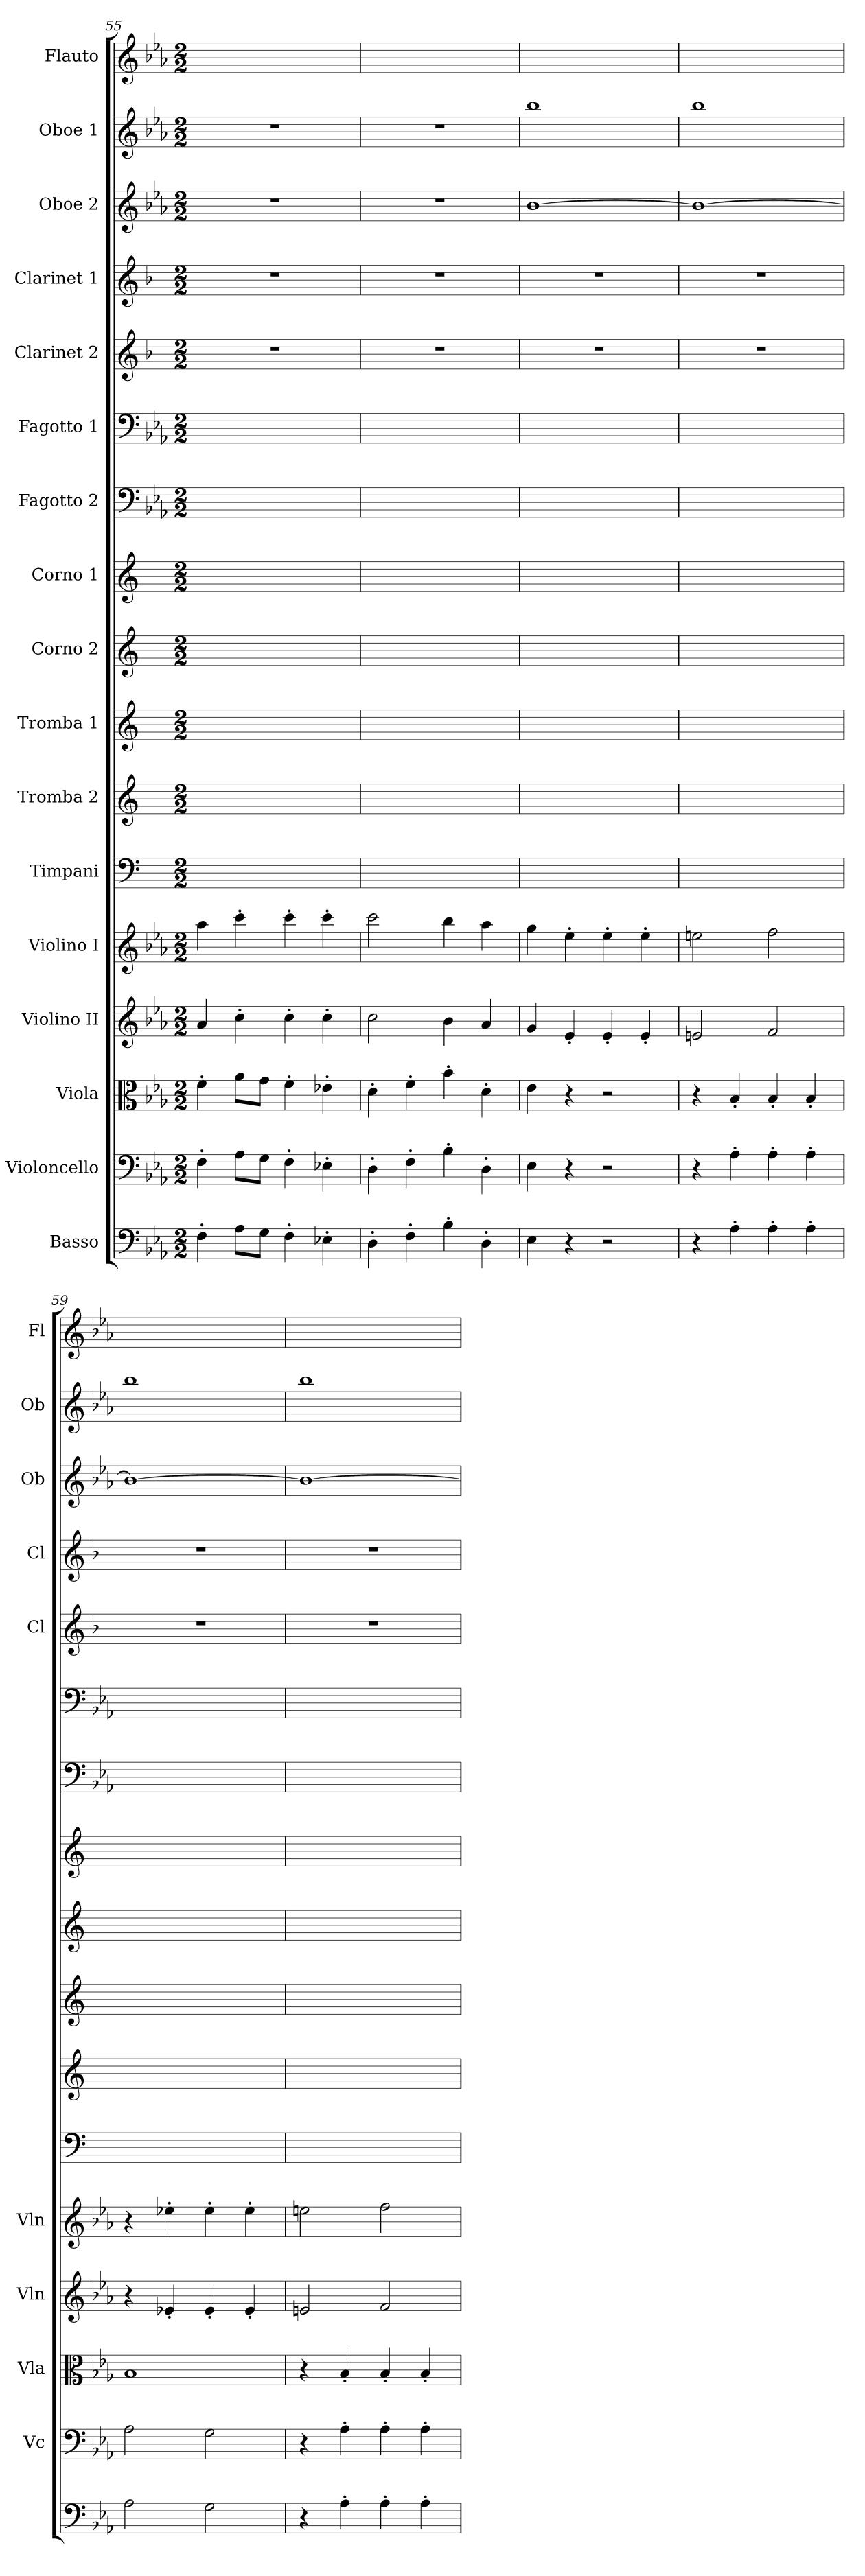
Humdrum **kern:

**kern	**kern	**kern	**kern	**kern	**kern	**kern	**kern	**kern	**kern	**kern	**kern	**kern	**kern	**kern	**kern	**kern
*part17	*part16	*part15	*part14	*part13	*part12	*part11	*part10	*part9	*part8	*part7	*part6	*part5	*part4	*part3	*part2	*part1
*staff17	*staff16	*staff15	*staff14	*staff13	*staff12	*staff11	*staff10	*staff9	*staff8	*staff7	*staff6	*staff5	*staff4	*staff3	*staff2	*staff1
*I"Basso	*I"Violoncello	*I"Viola	*I"Violino II	*I"Violino I	*I"Timpani	*I"Tromba 2	*I"Tromba 1	*I"Corno 2	*I"Corno 1	*I"Fagotto 2	*I"Fagotto 1	*I"Clarinet 2	*I"Clarinet 1	*I"Oboe 2	*I"Oboe 1	*I"Flauto
*	*I'Vc	*I'Vla	*I'Vln	*I'Vln	*	*	*	*	*	*	*	*I'Cl	*I'Cl	*I'Ob	*I'Ob	*I'Fl
*clefF4	*clefF4	*clefC3	*clefG2	*clefG2	*clefF4	*clefG2	*clefG2	*clefG2	*clefG2	*clefF4	*clefF4	*clefG2	*clefG2	*clefG2	*clefG2	*clefG2
*ITrd7c12	*	*	*	*	*	*ITrd-2c-3	*ITrd-2c-3	*ITrd5c9	*ITrd5c9	*	*	*ITrd1c2	*ITrd1c2	*	*	*
*k[b-e-a-]	*k[b-e-a-]	*k[b-e-a-]	*k[b-e-a-]	*k[b-e-a-]	*	*	*	*	*	*k[b-e-a-]	*k[b-e-a-]	*k[b-e-a-]	*k[b-e-a-]	*k[b-e-a-]	*k[b-e-a-]	*k[b-e-a-]
*M2/2	*M2/2	*M2/2	*M2/2	*M2/2	*M2/2	*M2/2	*M2/2	*M2/2	*M2/2	*M2/2	*M2/2	*M2/2	*M2/2	*M2/2	*M2/2	*M2/2
=55	=55	=55	=55	=55	=55	=55	=55	=55	=55	=55	=55	=55	=55	=55	=55	=55
4FF'	4F'	4f'	4a-	4aa-	1ryy	1ryy	1ryy	1ryy	1ryy	1ryy	1ryy	1r	1r	1r	1r	1ryy
8AA-\L	8A-\L	8a-\L	4cc'	4ccc'	.	.	.	.	.	.	.	.	.	.	.	.
8GG\J	8G\J	8g\J	.	.	.	.	.	.	.	.	.	.	.	.	.	.
4FF'	4F'	4f'	4cc'	4ccc'	.	.	.	.	.	.	.	.	.	.	.	.
4EE-X'	4E-X'	4e-X'	4cc'	4ccc'	.	.	.	.	.	.	.	.	.	.	.	.
=56	=56	=56	=56	=56	=56	=56	=56	=56	=56	=56	=56	=56	=56	=56	=56	=56
4DD'	4D'	4d'	2cc	2ccc	1ryy	1ryy	1ryy	1ryy	1ryy	1ryy	1ryy	1r	1r	1r	1r	1ryy
4FF'	4F'	4f'	.	.	.	.	.	.	.	.	.	.	.	.	.	.
4BB-'	4B-'	4b-'	4b-	4bb-	.	.	.	.	.	.	.	.	.	.	.	.
4DD'	4D'	4d'	4a-	4aa-	.	.	.	.	.	.	.	.	.	.	.	.
=57	=57	=57	=57	=57	=57	=57	=57	=57	=57	=57	=57	=57	=57	=57	=57	=57
4EE-	4E-	4e-	4g	4gg	1ryy	1ryy	1ryy	1ryy	1ryy	1ryy	1ryy	1r	1r	[1b-	1bb-	1ryy
4r	4r	4r	4e-'	4ee-'	.	.	.	.	.	.	.	.	.	.	.	.
2r	2r	2r	4e-'	4ee-'	.	.	.	.	.	.	.	.	.	.	.	.
.	.	.	4e-'	4ee-'	.	.	.	.	.	.	.	.	.	.	.	.
=58	=58	=58	=58	=58	=58	=58	=58	=58	=58	=58	=58	=58	=58	=58	=58	=58
4r	4r	4r	2en	2een	1ryy	1ryy	1ryy	1ryy	1ryy	1ryy	1ryy	1r	1r	1b-_	1bb-	1ryy
4AA-'	4A-'	4B-'	.	.	.	.	.	.	.	.	.	.	.	.	.	.
4AA-'	4A-'	4B-'	2f	2ff	.	.	.	.	.	.	.	.	.	.	.	.
4AA-'	4A-'	4B-'	.	.	.	.	.	.	.	.	.	.	.	.	.	.
=59	=59	=59	=59	=59	=59	=59	=59	=59	=59	=59	=59	=59	=59	=59	=59	=59
2AA-	2A-	1B-	4r	4r	1ryy	1ryy	1ryy	1ryy	1ryy	1ryy	1ryy	1r	1r	1b-_	1bb-	1ryy
.	.	.	4e-X'	4ee-X'	.	.	.	.	.	.	.	.	.	.	.	.
2GG	2G	.	4e-'	4ee-'	.	.	.	.	.	.	.	.	.	.	.	.
.	.	.	4e-'	4ee-'	.	.	.	.	.	.	.	.	.	.	.	.
=60	=60	=60	=60	=60	=60	=60	=60	=60	=60	=60	=60	=60	=60	=60	=60	=60
4r	4r	4r	2en	2een	1ryy	1ryy	1ryy	1ryy	1ryy	1ryy	1ryy	1r	1r	1b-_	1bb-	1ryy
4AA-'	4A-'	4B-'	.	.	.	.	.	.	.	.	.	.	.	.	.	.
4AA-'	4A-'	4B-'	2f	2ff	.	.	.	.	.	.	.	.	.	.	.	.
4AA-'	4A-'	4B-'	.	.	.	.	.	.	.	.	.	.	.	.	.	.
=	=	=	=	=	=	=	=	=	=	=	=	=	=	=	=	=
*-	*-	*-	*-	*-	*-	*-	*-	*-	*-	*-	*-	*-	*-	*-	*-	*-
